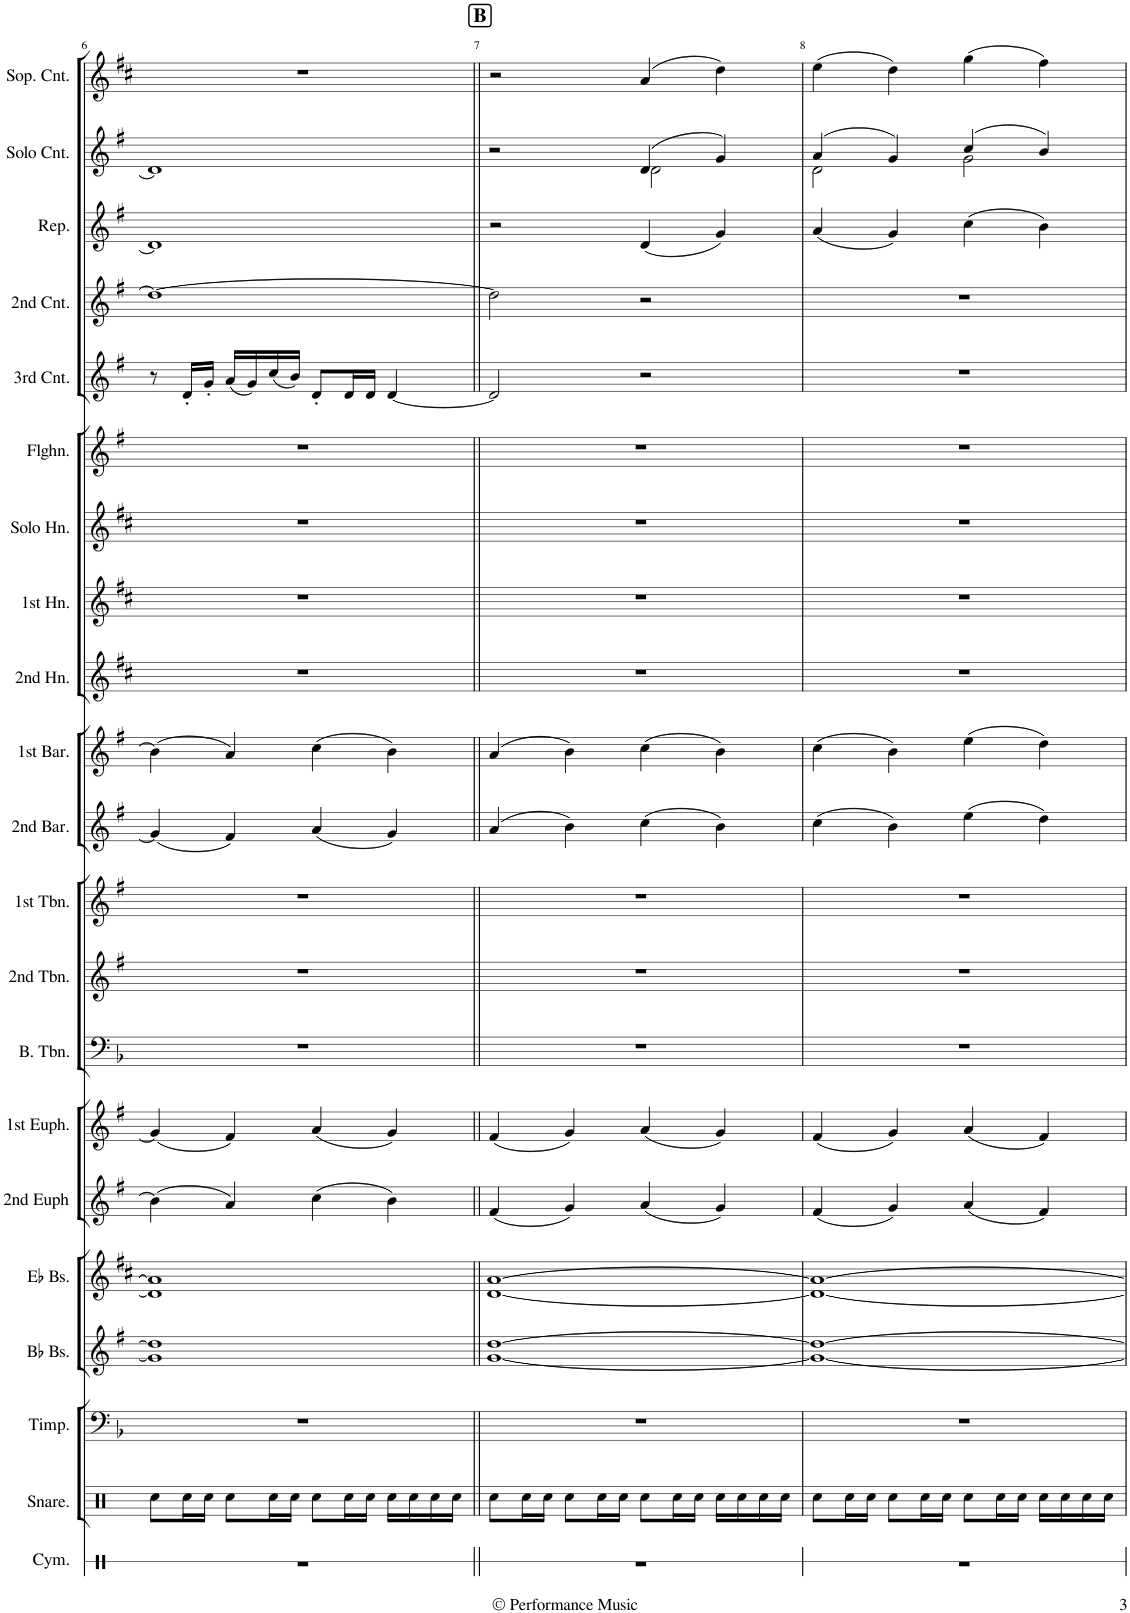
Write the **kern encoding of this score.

**kern	**kern	**kern	**kern	**kern	**kern	**kern	**kern	**kern	**kern	**kern	**kern	**kern	**kern	**kern	**kern	**kern	**kern	**kern	**kern	**kern
*part21	*part20	*part19	*part18	*part17	*part16	*part15	*part14	*part13	*part12	*part11	*part10	*part9	*part8	*part7	*part6	*part5	*part4	*part3	*part2	*part1
*staff21	*staff20	*staff19	*staff18	*staff17	*staff16	*staff15	*staff14	*staff13	*staff12	*staff11	*staff10	*staff9	*staff8	*staff7	*staff6	*staff5	*staff4	*staff3	*staff2	*staff1
*I"Cymbal	*I"Snare Drum	*I"Timpani	*I"Bb Bass	*I"Eb Bass	*I"2nd Euphonium	*I"1st Euphonium	*I"Bass Trombone	*I"2nd Trombone	*I"1st Trombone	*I"2nd Baritone	*I"1st Baritone	*I"2nd Horn	*I"1st Horn	*I"Solo Horn	*I"Flugelhorn	*I"3rd Cornet	*I"2nd Cornet	*I"Repiano	*I"Solo Cornet	*I"Soprano Cornet
*I'Cym.	*I'Snare.	*I'Timp.	*I'Bb Bs.	*I'Eb Bs.	*I'2nd Euph	*I'1st Euph.	*I'B. Tbn.	*I'2nd Tbn.	*I'1st Tbn.	*I'2nd Bar.	*I'1st Bar.	*I'2nd Hn.	*I'1st Hn.	*I'Solo Hn.	*I'Flghn.	*I'3rd Cnt.	*I'2nd Cnt.	*I'Rep.	*I'Solo Cnt.	*I'Sop. Cnt.
!!LO:PB:g=z
*clefX	*clefX	*clefF4	*clefG2	*clefG2	*clefG2	*clefG2	*clefF4	*clefG2	*clefG2	*clefG2	*clefG2	*clefG2	*clefG2	*clefG2	*clefG2	*clefG2	*clefG2	*clefG2	*clefG2	*clefG2
*	*	*	*Trd15c26	*Trd12c21	*Trd8c14	*Trd8c14	*	*Trd8c14	*Trd8c14	*Trd4c7	*Trd4c7	*Trd4c7	*Trd4c7	*Trd4c7	*Trd1c2	*Trd1c2	*Trd1c2	*Trd1c2	*Trd1c2	*Trd1c2
*k[]	*k[]	*k[b-]	*k[f#]	*k[f#c#]	*k[f#]	*k[f#]	*k[b-]	*k[f#]	*k[f#]	*k[f#]	*k[f#]	*k[f#c#]	*k[f#c#]	*k[f#c#]	*k[f#]	*k[f#]	*k[f#]	*k[f#]	*k[f#]	*k[f#c#]
*M4/4	*M4/4	*M4/4	*M4/4	*M4/4	*M4/4	*M4/4	*M4/4	*M4/4	*M4/4	*M4/4	*M4/4	*M4/4	*M4/4	*M4/4	*M4/4	*M4/4	*M4/4	*M4/4	*M4/4	*M4/4
=6	=6	=6	=6	=6	=6	=6	=6	=6	=6	=6	=6	=6	=6	=6	=6	=6	=6	=6	=6	=6
1r	8Rcc\L	1r	1g] 1dd]	1d] 1a]	(4b\]	(4g/]	1r	1r	1r	(4g/]	(4b\]	1r	1r	1r	1r	8r	1dd_	1d]	1d]	1r
.	16Rcc\L	.	.	.	.	.	.	.	.	.	.	.	.	.	.	16d'/LL	.	.	.	.
.	16Rcc\JJ	.	.	.	.	.	.	.	.	.	.	.	.	.	.	16g'/JJ	.	.	.	.
.	8Rcc\L	.	.	.	4a/)	4f#/)	.	.	.	4f#/)	4a/)	.	.	.	.	(16a/LL	.	.	.	.
.	.	.	.	.	.	.	.	.	.	.	.	.	.	.	.	16g/)	.	.	.	.
.	16Rcc\L	.	.	.	.	.	.	.	.	.	.	.	.	.	.	(16cc/	.	.	.	.
.	16Rcc\JJ	.	.	.	.	.	.	.	.	.	.	.	.	.	.	16b/JJ)	.	.	.	.
.	8Rcc\L	.	.	.	(4cc\	(4a/	.	.	.	(4a/	(4cc\	.	.	.	.	8d'/L	.	.	.	.
.	16Rcc\L	.	.	.	.	.	.	.	.	.	.	.	.	.	.	16d/L	.	.	.	.
.	16Rcc\JJ	.	.	.	.	.	.	.	.	.	.	.	.	.	.	16d/JJ	.	.	.	.
.	16Rcc\LL	.	.	.	4b\)	4g/)	.	.	.	4g/)	4b\)	.	.	.	.	[4d/	.	.	.	.
.	16Rcc\	.	.	.	.	.	.	.	.	.	.	.	.	.	.	.	.	.	.	.
.	16Rcc\	.	.	.	.	.	.	.	.	.	.	.	.	.	.	.	.	.	.	.
.	16Rcc\JJ	.	.	.	.	.	.	.	.	.	.	.	.	.	.	.	.	.	.	.
!!LO:REH:place=s1:a:B:cj:fs=14:t=B
=7||	=7||	=7||	=7||	=7||	=7||	=7||	=7||	=7||	=7||	=7||	=7||	=7||	=7||	=7||	=7||	=7||	=7||	=7||	=7||	=7||
*	*	*	*	*	*	*	*	*	*	*	*	*	*	*	*	*	*	*	*^	*
1r	8Rcc\L	1r	[1g [1dd	[1d [1a	(4f#/	(4f#/	1r	1r	1r	(4a/	(4a/	1r	1r	1r	1r	2d/]	2dd\]	2r	2r	2ryy	2r
.	16Rcc\L	.	.	.	.	.	.	.	.	.	.	.	.	.	.	.	.	.	.	.	.
.	16Rcc\JJ	.	.	.	.	.	.	.	.	.	.	.	.	.	.	.	.	.	.	.	.
.	8Rcc\L	.	.	.	4g/)	4g/)	.	.	.	4b\)	4b\)	.	.	.	.	.	.	.	.	.	.
.	16Rcc\L	.	.	.	.	.	.	.	.	.	.	.	.	.	.	.	.	.	.	.	.
.	16Rcc\JJ	.	.	.	.	.	.	.	.	.	.	.	.	.	.	.	.	.	.	.	.
.	8Rcc\L	.	.	.	(4a/	(4a/	.	.	.	(4cc\	(4cc\	.	.	.	.	2r	2r	(4d/	(4d/	2d\	(4a/
.	16Rcc\L	.	.	.	.	.	.	.	.	.	.	.	.	.	.	.	.	.	.	.	.
.	16Rcc\JJ	.	.	.	.	.	.	.	.	.	.	.	.	.	.	.	.	.	.	.	.
.	16Rcc\LL	.	.	.	4g/)	4g/)	.	.	.	4b\)	4b\)	.	.	.	.	.	.	4g/)	4g/)	.	4dd\)
.	16Rcc\	.	.	.	.	.	.	.	.	.	.	.	.	.	.	.	.	.	.	.	.
.	16Rcc\	.	.	.	.	.	.	.	.	.	.	.	.	.	.	.	.	.	.	.	.
.	16Rcc\JJ	.	.	.	.	.	.	.	.	.	.	.	.	.	.	.	.	.	.	.	.
=8	=8	=8	=8	=8	=8	=8	=8	=8	=8	=8	=8	=8	=8	=8	=8	=8	=8	=8	=8	=8	=8
1r	8Rcc\L	1r	1g_ 1dd_	1d_ 1a_	(4f#/	(4f#/	1r	1r	1r	(4cc\	(4cc\	1r	1r	1r	1r	1r	1r	(4a/	(4a/	2d\	(4ee\
.	16Rcc\L	.	.	.	.	.	.	.	.	.	.	.	.	.	.	.	.	.	.	.	.
.	16Rcc\JJ	.	.	.	.	.	.	.	.	.	.	.	.	.	.	.	.	.	.	.	.
.	8Rcc\L	.	.	.	4g/)	4g/)	.	.	.	4b\)	4b\)	.	.	.	.	.	.	4g/)	4g/)	.	4dd\)
.	16Rcc\L	.	.	.	.	.	.	.	.	.	.	.	.	.	.	.	.	.	.	.	.
.	16Rcc\JJ	.	.	.	.	.	.	.	.	.	.	.	.	.	.	.	.	.	.	.	.
.	8Rcc\L	.	.	.	(4a/	(4a/	.	.	.	(4ee\	(4ee\	.	.	.	.	.	.	(4cc\	(4cc/	2g\	(4gg\
.	16Rcc\L	.	.	.	.	.	.	.	.	.	.	.	.	.	.	.	.	.	.	.	.
.	16Rcc\JJ	.	.	.	.	.	.	.	.	.	.	.	.	.	.	.	.	.	.	.	.
.	16Rcc\LL	.	.	.	4f#/)	4f#/)	.	.	.	4dd\)	4dd\)	.	.	.	.	.	.	4b\)	4b/)	.	4ff#\)
.	16Rcc\	.	.	.	.	.	.	.	.	.	.	.	.	.	.	.	.	.	.	.	.
.	16Rcc\	.	.	.	.	.	.	.	.	.	.	.	.	.	.	.	.	.	.	.	.
.	16Rcc\JJ	.	.	.	.	.	.	.	.	.	.	.	.	.	.	.	.	.	.	.	.
*	*	*	*	*	*	*	*	*	*	*	*	*	*	*	*	*	*	*	*v	*v	*
=	=	=	=	=	=	=	=	=	=	=	=	=	=	=	=	=	=	=	=	=
*-	*-	*-	*-	*-	*-	*-	*-	*-	*-	*-	*-	*-	*-	*-	*-	*-	*-	*-	*-	*-
